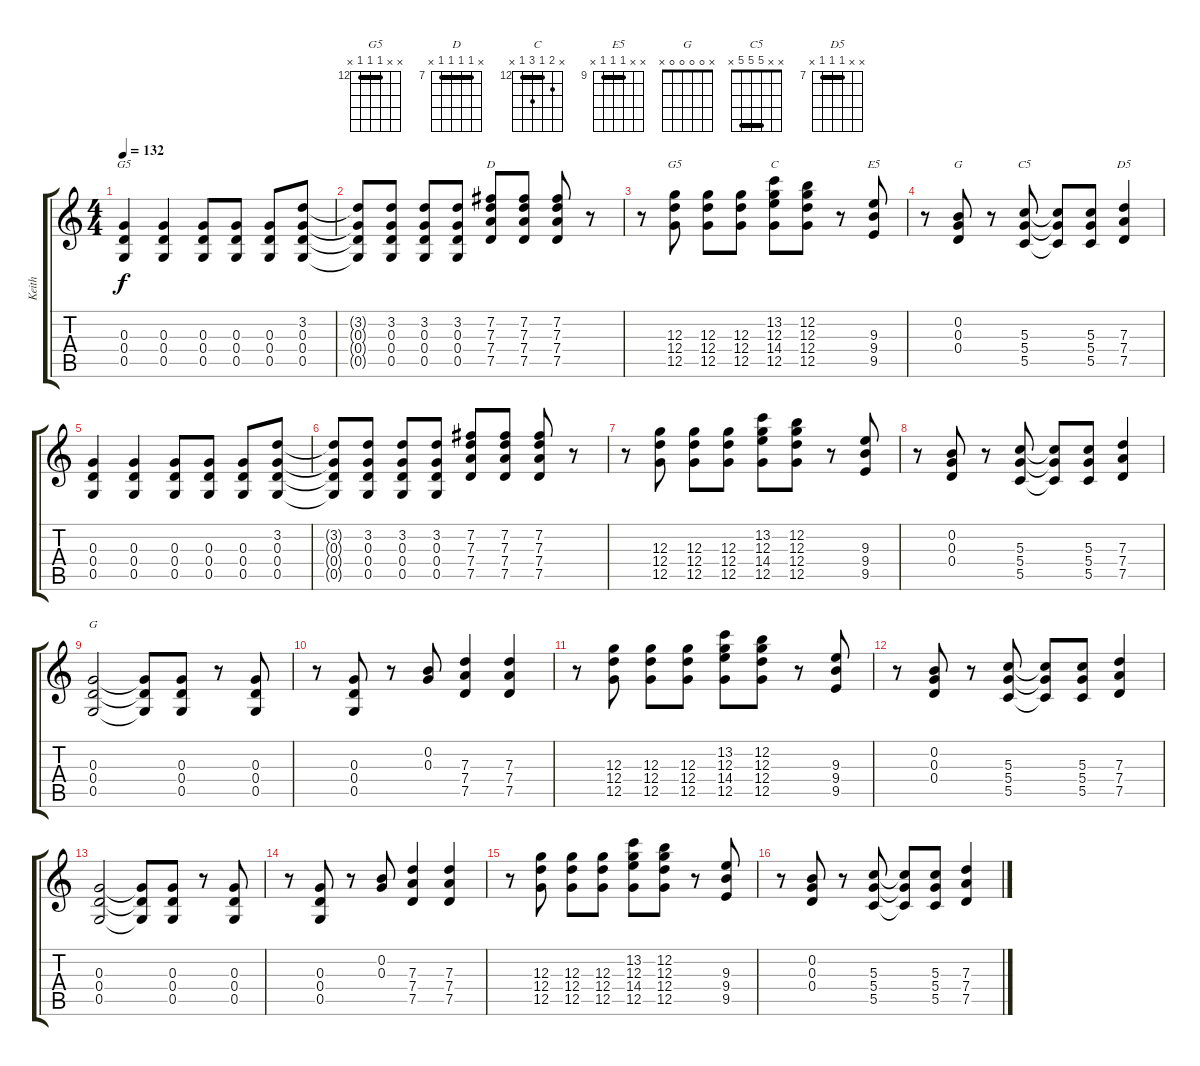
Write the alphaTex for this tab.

\track ("Keith" "Keith") {instrument distortionguitar}
\staff {score tabs}
\tuning (D4 B3 G3 D3 G2 D2) {hide}
\chord ("G5" x 3 0 0 0 x)
\chord ("D" x 7 7 7 7 x) {firstfret 7 barre 7}
\chord ("G5" x x 12 12 12 x) {firstfret 12 barre 12}
\chord ("C" x 13 12 14 12 x) {firstfret 12 barre 12}
\chord ("E5" x x 9 9 9 x) {firstfret 9 barre 9}
\chord ("G" x 0 0 0 x x)
\chord ("C5" x x 5 5 5 x) {barre 5}
\chord ("D5" x x 7 7 7 x) {firstfret 7 barre 7}
\chord ("G" x 0 0 0 0 x)
\ts (4 4)
\tempo 132
\clef g2
\ks c
(0.3 0.4 0.5).4{ch "G5" dy f} (0.3 0.4 0.5).4 (0.3 0.4 0.5).8 (0.3 0.4 0.5).8 (0.3 0.4 0.5).8 (3.2 0.3 0.4 0.5).8 |
(3.2{t} 0.3{t} 0.4{t} 0.5{t}).8 (3.2 0.3 0.4 0.5).8 (3.2 0.3 0.4 0.5).8 (3.2 0.3 0.4 0.5).8 (7.2 7.3 7.4 7.5).8{ch "D"} (7.2 7.3 7.4 7.5).8 (7.2 7.3 7.4 7.5).8 r.8 |
r.8 (12.3 12.4 12.5).8{ch "G5"} (12.3 12.4 12.5).8 (12.3 12.4 12.5).8 (13.2 12.3 14.4 12.5).8{ch "C"} (12.2 12.3 12.4 12.5).8 r.8 (9.3 9.4 9.5).8{ch "E5"} |
r.8 (0.2 0.3 0.4).8{ch "G"} r.8 (5.3 5.4 5.5).8{ch "C5"} (5.3{t} 5.4{t} 5.5{t}).8 (5.3 5.4 5.5).8 (7.3 7.4 7.5).4{ch "D5"} |
(0.3 0.4 0.5).4 (0.3 0.4 0.5).4 (0.3 0.4 0.5).8 (0.3 0.4 0.5).8 (0.3 0.4 0.5).8 (3.2 0.3 0.4 0.5).8 |
(3.2{t} 0.3{t} 0.4{t} 0.5{t}).8 (3.2 0.3 0.4 0.5).8 (3.2 0.3 0.4 0.5).8 (3.2 0.3 0.4 0.5).8 (7.2 7.3 7.4 7.5).8 (7.2 7.3 7.4 7.5).8 (7.2 7.3 7.4 7.5).8 r.8 |
r.8 (12.3 12.4 12.5).8 (12.3 12.4 12.5).8 (12.3 12.4 12.5).8 (13.2 12.3 14.4 12.5).8 (12.2 12.3 12.4 12.5).8 r.8 (9.3 9.4 9.5).8 |
r.8 (0.2 0.3 0.4).8 r.8 (5.3 5.4 5.5).8 (5.3{t} 5.4{t} 5.5{t}).8 (5.3 5.4 5.5).8 (7.3 7.4 7.5).4 |
(0.3 0.4 0.5).2{ch "G"} (0.3{t} 0.4{t} 0.5{t}).8 (0.3 0.4 0.5).8 r.8 (0.3 0.4 0.5).8 |
r.8 (0.3 0.4 0.5).8 r.8 (0.2 0.3).8 (7.3 7.4 7.5).4 (7.3 7.4 7.5).4 |
r.8 (12.3 12.4 12.5).8 (12.3 12.4 12.5).8 (12.3 12.4 12.5).8 (13.2 12.3 14.4 12.5).8 (12.2 12.3 12.4 12.5).8 r.8 (9.3 9.4 9.5).8 |
r.8 (0.2 0.3 0.4).8 r.8 (5.3 5.4 5.5).8 (5.3{t} 5.4{t} 5.5{t}).8 (5.3 5.4 5.5).8 (7.3 7.4 7.5).4 |
(0.3 0.4 0.5).2 (0.3{t} 0.4{t} 0.5{t}).8 (0.3 0.4 0.5).8 r.8 (0.3 0.4 0.5).8 |
r.8 (0.3 0.4 0.5).8 r.8 (0.2 0.3).8 (7.3 7.4 7.5).4 (7.3 7.4 7.5).4 |
r.8 (12.3 12.4 12.5).8 (12.3 12.4 12.5).8 (12.3 12.4 12.5).8 (13.2 12.3 14.4 12.5).8 (12.2 12.3 12.4 12.5).8 r.8 (9.3 9.4 9.5).8 |
r.8 (0.2 0.3 0.4).8 r.8 (5.3 5.4 5.5).8 (5.3{t} 5.4{t} 5.5{t}).8 (5.3 5.4 5.5).8 (7.3 7.4 7.5).4
